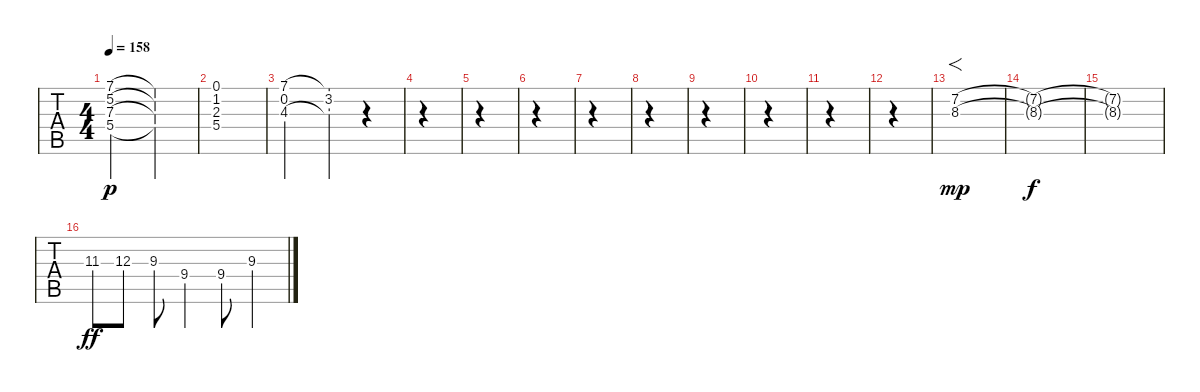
\track ("   " "   ") {instrument pad2warm}
\staff {tabs}
\tuning (D4 A3 F3 C3 G2 D2) {hide}
\ts (4 4)
\tempo 158
\clef g2
\ks c
(7.1{t} 5.2 7.3 5.4).2{dy p} (7.1{t} 5.2{t} 7.3{t} 5.4{t}).2 |
(0.1 1.2 2.3 5.4).1 |
(7.1 0.2 4.3).2 (7.1{t} 3.2 4.3{t}).4 r.4 |
|
|
|
|
|
|
|
|
|
(7.2 8.3).1{f dy mp} |
(7.2{t} 8.3{t}).1{dy f} |
(7.2{t} 8.3{t}).1 |
11.3.8{dy ff} 12.3.8 9.3.8 9.4.4 9.4.8 9.3{st}.4
